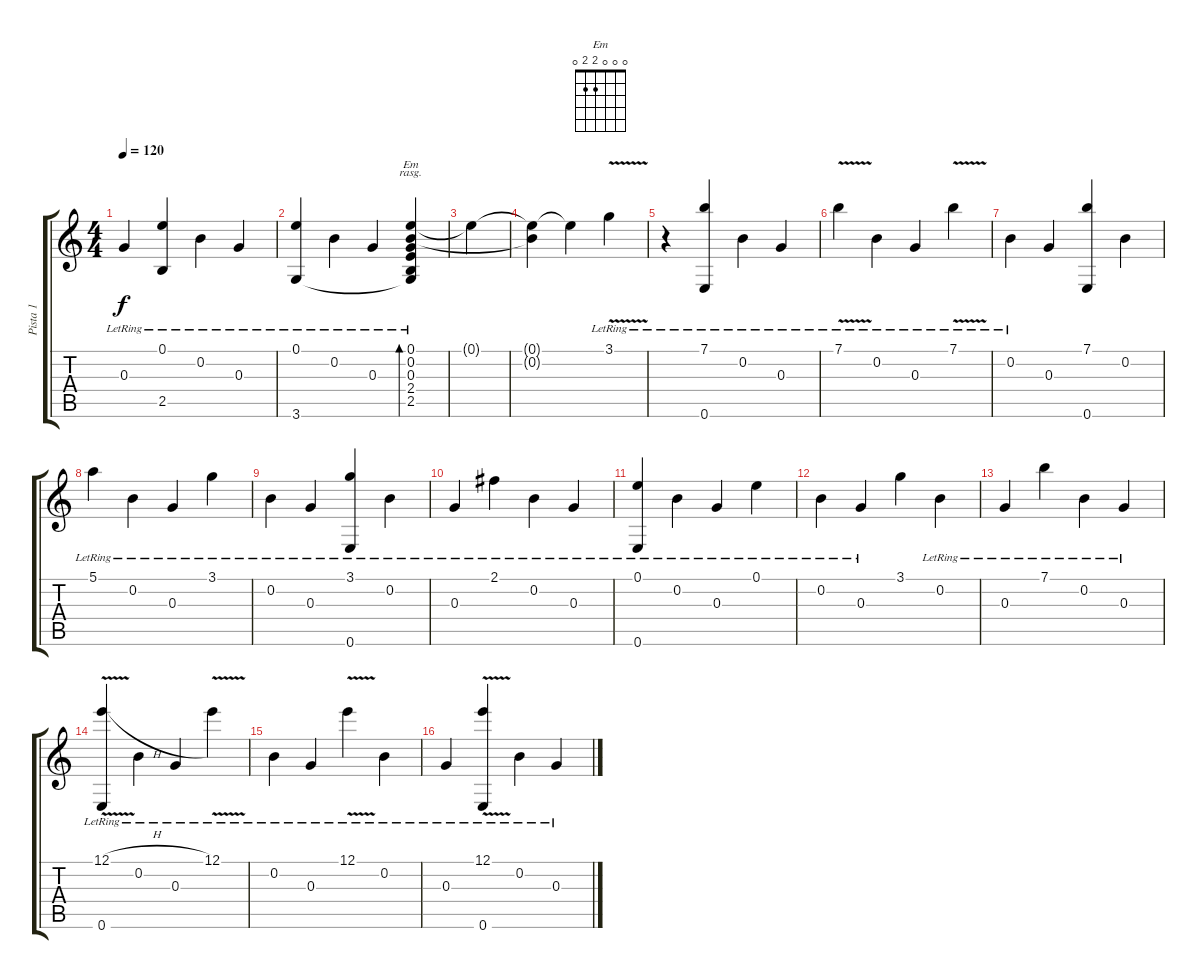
\track ("Pista 1" "Pista 1") {instrument acousticguitarnylon}
\staff {score tabs}
\tuning (E4 B3 G3 D3 A2 E2) {hide}
\chord ("Em" 0 0 0 2 2 0)
\ts (4 4)
\tempo 120
\clef g2
\ks c
0.3{lr}.4{dy f} (0.1{lr} 2.5{lr}).4 0.2{lr}.4 0.3{lr}.4 |
(0.1{lr} 3.6{lr}).4 0.2{lr}.4 0.3{lr}.4 (0.1{lr} 0.2{lr} 0.3{lr} 2.4{lr} 2.5{lr} 3.6{t}).4{bd 480 ch "Em" rasg ii} |
0.1{t}.4 |
(0.1{t} 0.2{t}).4 0.1{t}.4 3.1{v lr}.4 |
r.4 (7.1{lr} 0.6{lr}).4 0.2{lr}.4 0.3{lr}.4 |
7.1{v lr}.4 0.2{lr}.4 0.3{lr}.4 7.1{v lr}.4 |
0.2{lr}.4 0.3.4 (7.1 0.6).4 0.2.4 |
5.1{lr}.4 0.2{lr}.4 0.3{lr}.4 3.1{lr}.4 |
0.2{lr}.4 0.3{lr}.4 (3.1{lr} 0.6{lr}).4 0.2{lr}.4 |
0.3{lr}.4 2.1{lr}.4 0.2{lr}.4 0.3{lr}.4 |
(0.1{lr} 0.6{lr}).4 0.2{lr}.4 0.3{lr}.4 0.1{lr}.4 |
0.2{lr}.4 0.3{lr}.4 3.1.4 0.2{lr}.4 |
0.3{lr}.4 7.1{lr}.4 0.2{lr}.4 0.3{lr}.4 |
(12.1{v h lr} 0.6{lr}).4 0.2{lr}.4 0.3{lr}.4 12.1{v lr}.4 |
0.2{lr}.4 0.3{lr}.4 12.1{v lr}.4 0.2{lr}.4 |
0.3{lr}.4 (12.1{v h lr} 0.6{lr}).4 0.2{lr}.4 0.3{lr}.4
